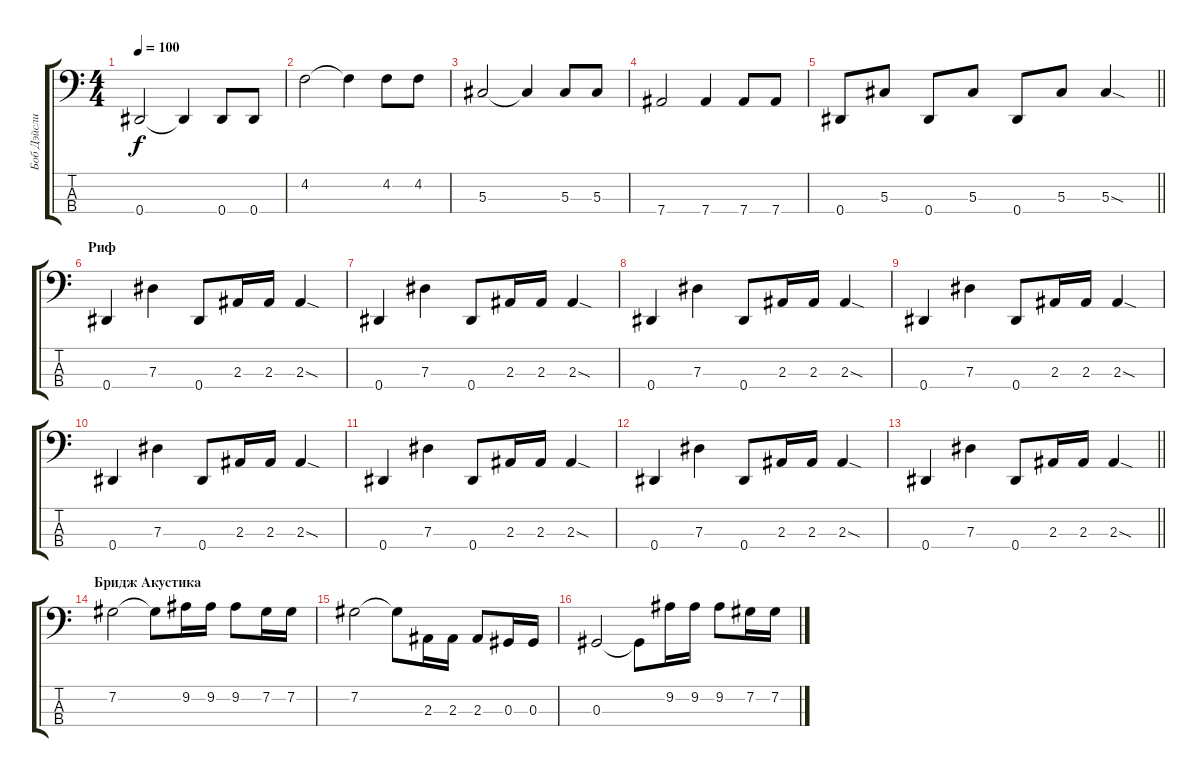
\track ("Боб Дэйсли" "Боб Дэйсли") {instrument electricbassfinger}
\staff {score tabs}
\tuning (Gb2 Db2 Ab1 Eb1) {hide}
\ts (4 4)
\tempo 100
\clef f4
\ks c
0.4.2{dy f} 0.4{t}.4 0.4.8 0.4.8 |
4.2.2 4.2{t}.4 4.2.8 4.2.8 |
5.3.2 5.3{t}.4 5.3.8 5.3.8 |
7.4.2 7.4.4 7.4.8 7.4.8 |
\barLineRight lightlight
0.4.8 5.3.8 0.4.8 5.3.8 0.4.8 5.3.8 5.3{sod}.4 |
\section ("" "Риф")
0.4.4 7.3.4 0.4.8 2.3.16 2.3.16 2.3{sod}.4 |
0.4.4 7.3.4 0.4.8 2.3.16 2.3.16 2.3{sod}.4 |
0.4.4 7.3.4 0.4.8 2.3.16 2.3.16 2.3{sod}.4 |
0.4.4 7.3.4 0.4.8 2.3.16 2.3.16 2.3{sod}.4 |
0.4.4 7.3.4 0.4.8 2.3.16 2.3.16 2.3{sod}.4 |
0.4.4 7.3.4 0.4.8 2.3.16 2.3.16 2.3{sod}.4 |
0.4.4 7.3.4 0.4.8 2.3.16 2.3.16 2.3{sod}.4 |
\barLineRight lightlight
0.4.4 7.3.4 0.4.8 2.3.16 2.3.16 2.3{sod}.4 |
\section ("" "Бридж Акустика")
7.2.2 7.2{t}.8 9.2.16 9.2.16 9.2.8 7.2.16 7.2.16 |
7.2.2 7.2{t}.8 2.3.16 2.3.16 2.3.8 0.3.16 0.3.16 |
0.3.2 0.3{t}.8 9.2.16 9.2.16 9.2.8 7.2.16 7.2.16
